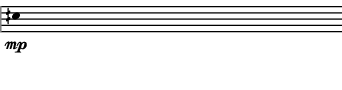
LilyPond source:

\version "2.24.3"
        \language "english"
#(set-global-staff-size 12)
\paper {
  #(set-paper-size '(cons (* 57.96266666666667 mm) (* 25 mm)))
  indent = 0\mm
  left-margin = 0\mm
  right-margin = 0\mm
  top-margin = 0\mm
  bottom-margin = 0\mm
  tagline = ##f
  print-page-number = ##f
}

\layout {
  line-width = 57.96266666666667\mm
  ragged-right = ##f
  \context {
    \Score
    \remove "Bar_number_engraver"
    \remove "Time_signature_engraver"
    \remove "Metronome_mark_engraver"
    \override SpacingSpanner.spacing-increment = #4
    \override SpacingSpanner.uniform-stretching = ##t
  }
  \context {
    \Staff
    \remove "Time_signature_engraver"
    \override Flag.stencil = #modern-straight-flag
    \remove "Clef_engraver"
    \override Stem.transparent = ##t
    \accidentalStyle "dodecaphonic"
    \remove "Bar_engraver"
  }
}

\score {
  \new StaffGroup <<
    \override Score.SystemStartBar.collapse-height = 2
    \override Score.SystemStartBar.X-offset = 0
    \override Score.SystemStartBar.color = #(rgb-color 0.51 0.51 0.51)
    \new Staff {
      
      \clef "treble"
      
      cqs''4*458/100_\mp
    }
  >>
}